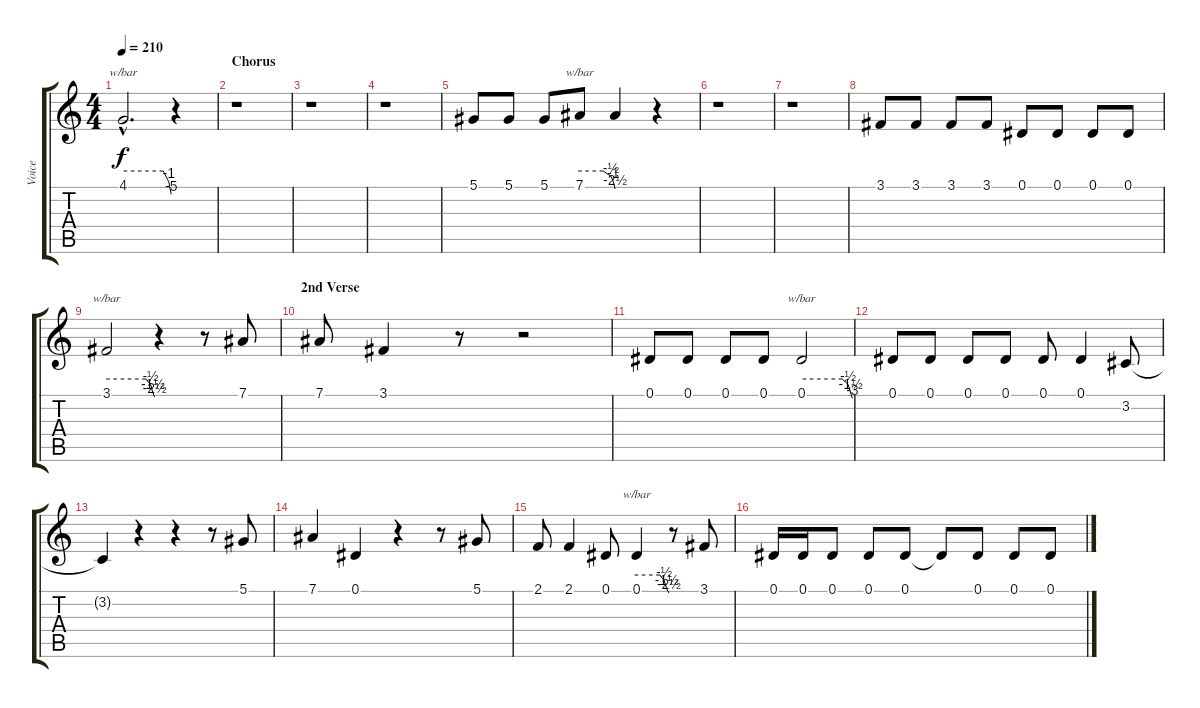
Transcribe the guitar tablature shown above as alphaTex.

\track ("Voice" "Voice") {instrument lead6voice}
\staff {score tabs}
\tuning (Eb4 Bb3 Gb3 Db3 Ab2 Eb2) {hide}
\ts (4 4)
\tempo 210
\clef g2
\ks c
4.1{hac}.2{d tbe (custom default 0 0 50 0 57 -4 60 -20) dy f} r.4 |
\section ("" "Chorus")
r.1 |
r.1 |
r.1 |
5.1.8 5.1.8 5.1.8 7.1.8{tbe (custom default 0 0 40 0 53 -2 57 -4 60 -10)} 7.1{t}.4 r.4 |
r.1 |
r.1 |
3.1.8 3.1.8 3.1.8 3.1.8 0.1.8 0.1.8 0.1.8 0.1.8 |
3.1.2{tbe (custom default 0 0 49 0 55 -2 58 -6 60 -10)} r.4 r.8 7.1.8 |
\section ("" "2nd Verse")
7.1.8 3.1.4 r.8 r.2 |
0.1.8 0.1.8 0.1.8 0.1.8 0.1.2{tbe (custom default 0 0 48 0 55 -2 58 -6 60 -12)} |
0.1.8 0.1.8 0.1.8 0.1.8 0.1.8 0.1.4 3.2.8 |
3.2{t}.4 r.4 r.4 r.8 5.1.8 |
7.1.4 0.1.4 r.4 r.8 5.1.8 |
2.1.8 2.1.4 0.1.8 0.1.4{tbe (custom default 0 0 43 0 51 -2 56 -6 60 -10)} r.8 3.1.8 |
0.1.16 0.1.16 0.1.8 0.1.8 0.1.8 0.1{t}.8 0.1.8 0.1.8 0.1.8
